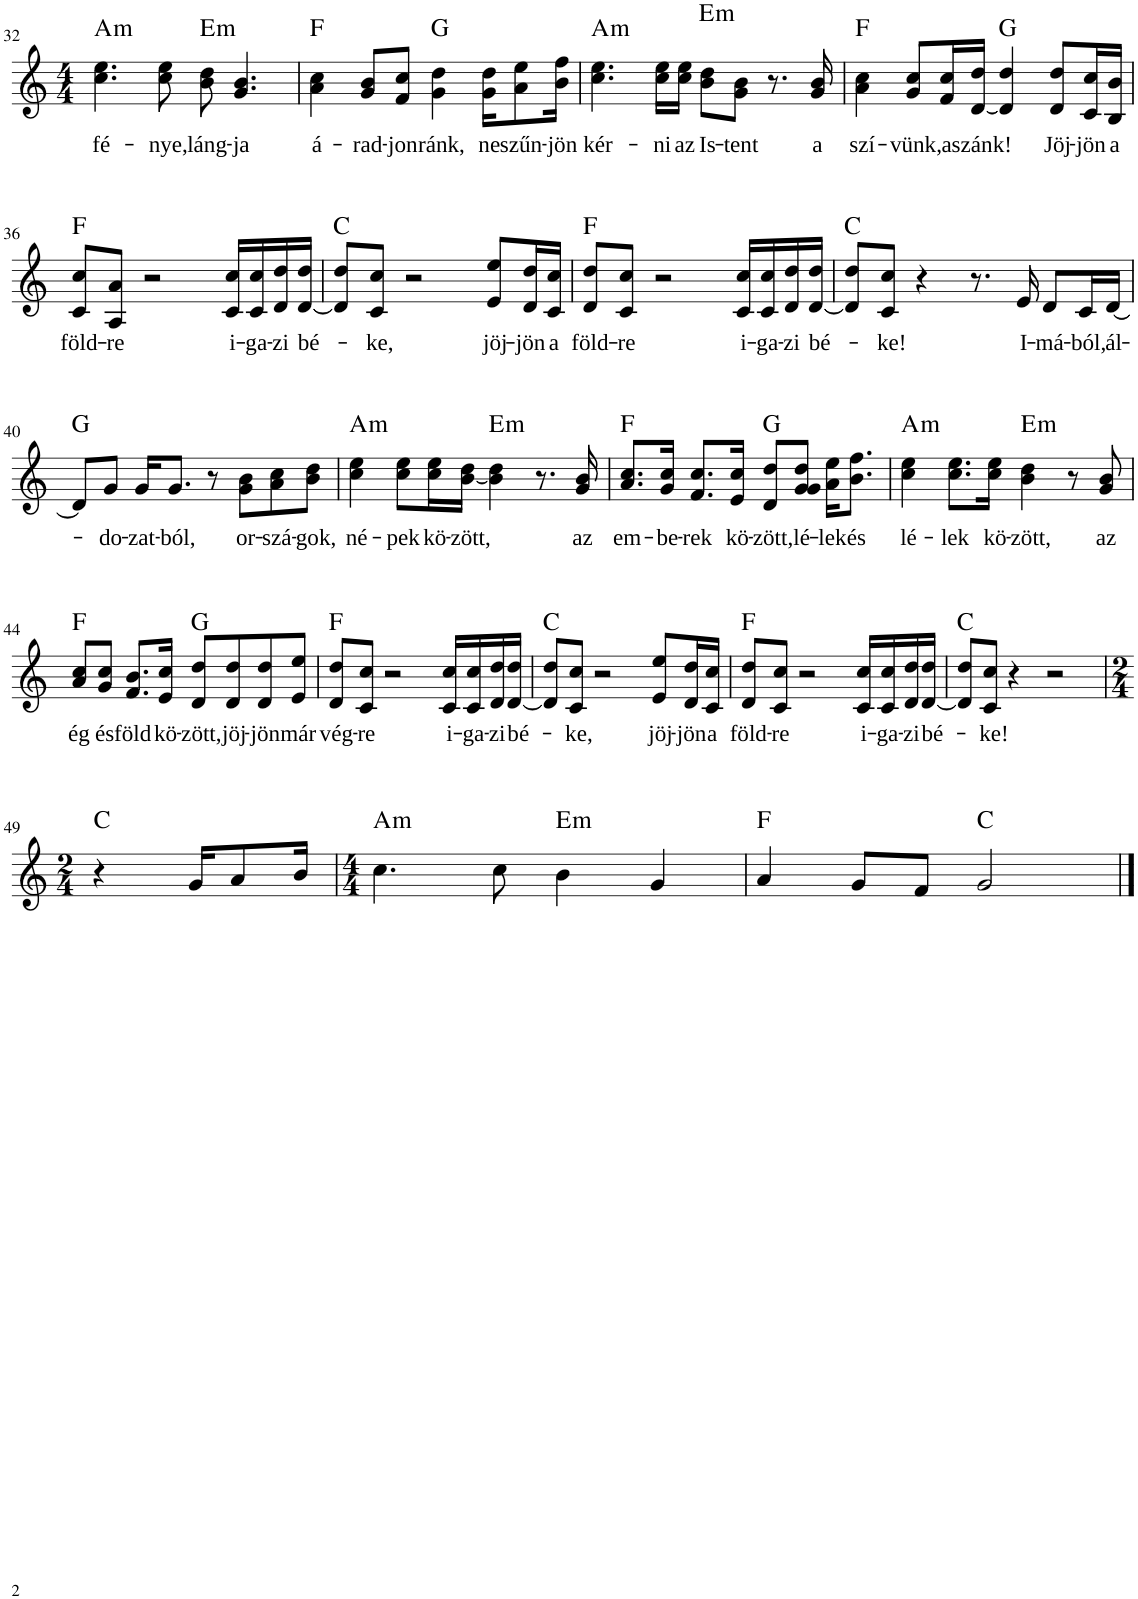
**kern	**text	**harte
*part1	*part1	*part1
*staff1	*staff1	*
*I"Voice	*	*
!!LO:PB:g=z
*clefG2	*	*
*k[]	*	*
*M4/4	*	*
=32	=32	=32
!	!LO:LY:b	!LO:H:kt=m
4.cc\ 4.ee\	fé-	A:min
!	!LO:LY:b	!
8cc\ 8ee\	-nye,	.
!	!LO:LY:b	!LO:H:kt=m
8b\ 8dd\	láng-	E:min
!	!LO:LY:b	!
4.g/ 4.b/	-ja	.
=33	=33	=33
!	!LO:LY:b	!LO:H:kt=N.C.
4a\ 4cc\	á-	N
!	!LO:LY:b	!
8g/ 8b/L	-rad-	.
!	!LO:LY:b	!
8f/ 8cc/J	-jon	.
!	!LO:LY:b	!LO:H:kt=N.C.
4g\ 4dd\	ránk,	N
!	!LO:LY:b	!
16g\ 16dd\KL	ne	.
!	!LO:LY:b	!
8a\ 8ee\	szűn-	.
!	!LO:LY:b	!
16b\ 16ff\Jk	-jön	.
=34	=34	=34
!	!LO:LY:b	!LO:H:kt=m
4.cc\ 4.ee\	kér-	A:min
!	!LO:LY:b	!
16cc\ 16ee\LL	-ni	.
!	!LO:LY:b	!
16cc\ 16ee\JJ	az	.
!	!LO:LY:b	!LO:H:kt=m
8b\ 8dd\L	Is-	E:min
!	!LO:LY:b	!
8g\ 8b\J	-tent	.
8.r	.	.
!	!LO:LY:b	!
16g/ 16b/	a	.
=35	=35	=35
!	!LO:LY:b	!LO:H:kt=N.C.
4a\ 4cc\	szí-	N
!	!LO:LY:b	!
8g/ 8cc/L	-vünk,	.
!	!LO:LY:b	!
16f/ 16cc/L	a	.
!	!LO:LY:b	!
[16d/ 16dd/JJ	szánk!	.
!	!	!LO:H:kt=N.C.
4d/] 4dd/	.	N
!	!LO:LY:b	!
8d/ 8dd/L	Jöj-	.
!	!LO:LY:b	!
16c/ 16cc/L	-jön	.
!	!LO:LY:b	!
16B/ 16b/JJ	a	.
!!LO:LB:g=z
=36	=36	=36
!	!LO:LY:b	!LO:H:kt=N.C.
8c/ 8cc/L	föld-	N
!	!LO:LY:b	!
8A/ 8a/J	-re	.
2r	.	.
!	!LO:LY:b	!
16c/ 16cc/LL	i-	.
!	!LO:LY:b	!
16c/ 16cc/	-ga-	.
!	!LO:LY:b	!
16d/ 16dd/	-zi	.
!	!LO:LY:b	!
[16d/ 16dd/JJ	bé-	.
=37	=37	=37
!	!	!LO:H:kt=N.C.
8d/] 8dd/L	.	N
!	!LO:LY:b	!
8c/ 8cc/J	-ke,	.
2r	.	.
!	!LO:LY:b	!
8e/ 8ee/L	jöj-	.
!	!LO:LY:b	!
16d/ 16dd/L	-jön	.
!	!LO:LY:b	!
16c/ 16cc/JJ	a	.
=38	=38	=38
!	!LO:LY:b	!LO:H:kt=N.C.
8d/ 8dd/L	föld-	N
!	!LO:LY:b	!
8c/ 8cc/J	-re	.
2r	.	.
!	!LO:LY:b	!
16c/ 16cc/LL	i-	.
!	!LO:LY:b	!
16c/ 16cc/	-ga-	.
!	!LO:LY:b	!
16d/ 16dd/	-zi	.
!	!LO:LY:b	!
[16d/ 16dd/JJ	bé-	.
=39	=39	=39
!	!	!LO:H:kt=N.C.
8d/] 8dd/L	.	N
!	!LO:LY:b	!
8c/ 8cc/J	-ke!	.
4r	.	.
8.r	.	.
!	!LO:LY:b	!
16e/	I-	.
!	!LO:LY:b	!
8d/L	-má-	.
!	!LO:LY:b	!
16c/L	-ból,	.
!	!LO:LY:b	!
[16d/JJ	ál-	.
!!LO:LB:g=z
=40	=40	=40
!	!	!LO:H:kt=N.C.
8d/L]	.	N
!	!LO:LY:b	!
8g/J	-do-	.
!	!LO:LY:b	!
16g/KL	-zat-	.
!	!LO:LY:b	!
8.g/J	-ból,	.
8r	.	.
!	!LO:LY:b	!
8g\ 8b\L	or-	.
!	!LO:LY:b	!
8a\ 8cc\	-szá-	.
!	!LO:LY:b	!
8b\ 8dd\J	-gok,	.
=41	=41	=41
!	!LO:LY:b	!LO:H:kt=m
4cc\ 4ee\	né-	A:min
!	!LO:LY:b	!
8cc\ 8ee\L	-pek	.
!	!LO:LY:b	!
16cc\ 16ee\L	kö-	.
!	!LO:LY:b	!
[16b\ 16dd\JJ	-zött,	.
!	!	!LO:H:kt=m
4b\] 4dd\	.	E:min
8.r	.	.
!	!LO:LY:b	!
16g/ 16b/	az	.
=42	=42	=42
!	!LO:LY:b	!LO:H:kt=N.C.
8.a/ 8.cc/L	em-	N
!	!LO:LY:b	!
16g/ 16cc/Jk	-be-	.
!	!LO:LY:b	!
8.f/ 8.cc/L	-rek	.
!	!LO:LY:b	!
16e/ 16cc/Jk	kö-	.
!	!LO:LY:b	!LO:H:kt=N.C.
8d/ 8dd/L	-zött,	N
!	!LO:LY:b	!
8g/ 8g/ 8dd/J	lé-	.
!	!LO:LY:b	!
16a\ 16ee\KL	-lek	.
!	!LO:LY:b	!
8.b\ 8.ff\J	és	.
=43	=43	=43
!	!LO:LY:b	!LO:H:kt=m
4cc\ 4ee\	lé-	A:min
!	!LO:LY:b	!
8.cc\ 8.ee\L	-lek	.
!	!LO:LY:b	!
16cc\ 16ee\Jk	kö-	.
!	!LO:LY:b	!LO:H:kt=m
4b\ 4dd\	-zött,	E:min
8r	.	.
!	!LO:LY:b	!
8g/ 8b/	az	.
!!LO:LB:g=z
=44	=44	=44
!	!LO:LY:b	!LO:H:kt=N.C.
8a/ 8cc/L	ég	N
!	!LO:LY:b	!
8g/ 8cc/J	és	.
!	!LO:LY:b	!
8.f/ 8.b/L	föld	.
!	!LO:LY:b	!
16e/ 16cc/Jk	kö-	.
!	!LO:LY:b	!LO:H:kt=N.C.
8d/ 8dd/L	-zött,	N
!	!LO:LY:b	!
8d/ 8dd/	jöj-	.
!	!LO:LY:b	!
8d/ 8dd/	-jön	.
!	!LO:LY:b	!
8e/ 8ee/J	már	.
=45	=45	=45
!	!LO:LY:b	!LO:H:kt=N.C.
8d/ 8dd/L	vég-	N
!	!LO:LY:b	!
8c/ 8cc/J	-re	.
2r	.	.
!	!LO:LY:b	!
16c/ 16cc/LL	i-	.
!	!LO:LY:b	!
16c/ 16cc/	-ga-	.
!	!LO:LY:b	!
16d/ 16dd/	-zi	.
!	!LO:LY:b	!
[16d/ 16dd/JJ	bé-	.
=46	=46	=46
!	!	!LO:H:kt=N.C.
8d/] 8dd/L	.	N
!	!LO:LY:b	!
8c/ 8cc/J	-ke,	.
2r	.	.
!	!LO:LY:b	!
8e/ 8ee/L	jöj-	.
!	!LO:LY:b	!
16d/ 16dd/L	-jön	.
!	!LO:LY:b	!
16c/ 16cc/JJ	a	.
=47	=47	=47
!	!LO:LY:b	!LO:H:kt=N.C.
8d/ 8dd/L	föld-	N
!	!LO:LY:b	!
8c/ 8cc/J	-re	.
2r	.	.
!	!LO:LY:b	!
16c/ 16cc/LL	i-	.
!	!LO:LY:b	!
16c/ 16cc/	-ga-	.
!	!LO:LY:b	!
16d/ 16dd/	-zi	.
!	!LO:LY:b	!
[16d/ 16dd/JJ	bé-	.
=48	=48	=48
!	!	!LO:H:kt=N.C.
8d/] 8dd/L	.	N
!	!LO:LY:b	!
8c/ 8cc/J	-ke!	.
4r	.	.
2r	.	.
!!LO:LB:g=z
=49	=49	=49
*M2/4	*	*
!	!	!LO:H:kt=N.C.
4r	.	N
16g/KL	.	.
8a/	.	.
16b/Jk	.	.
=50	=50	=50
*M4/4	*	*
!	!	!LO:H:kt=m
4.cc\	.	A:min
8cc\	.	.
!	!	!LO:H:kt=m
4b\	.	E:min
4g/	.	.
=51	=51	=51
!	!	!LO:H:kt=N.C.
4a/	.	N
8g/L	.	.
8f/J	.	.
!	!	!LO:H:kt=N.C.
2g/	.	N
==	==	==
*-	*-	*-
